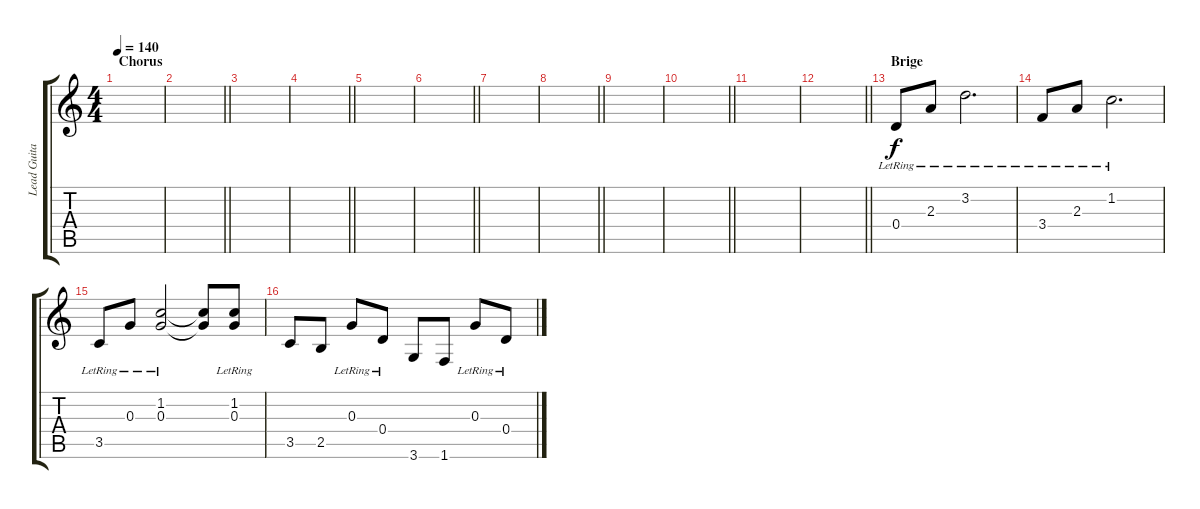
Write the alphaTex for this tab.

\track ("Lead Guitar" "Lead Guita") {instrument acousticguitarsteel}
\staff {score tabs}
\tuning (E4 B3 G3 D3 A2 E2) {hide}
\ts (4 4)
\section ("" "Chorus")
\tempo 140
\clef g2
\ks c
|
\barLineRight lightlight
|
|
\barLineRight lightlight
|
|
\barLineRight lightlight
|
|
\barLineRight lightlight
|
|
\barLineRight lightlight
|
|
\barLineRight lightlight
|
\section ("" "Brige")
0.4{lr}.8 2.3{lr}.8 3.2{lr}.2{d} |
3.4{lr}.8 2.3{lr}.8 1.2{lr}.2{d} |
3.5{lr}.8 0.3{lr}.8 (1.2{lr} 0.3{lr}).2 (1.2{t} 0.3{t}).8 (1.2{lr} 0.3{lr}).8 |
3.5.8 2.5.8 0.3{lr}.8 0.4{lr}.8 3.6.8 1.6.8 0.3{lr}.8 0.4{lr}.8
